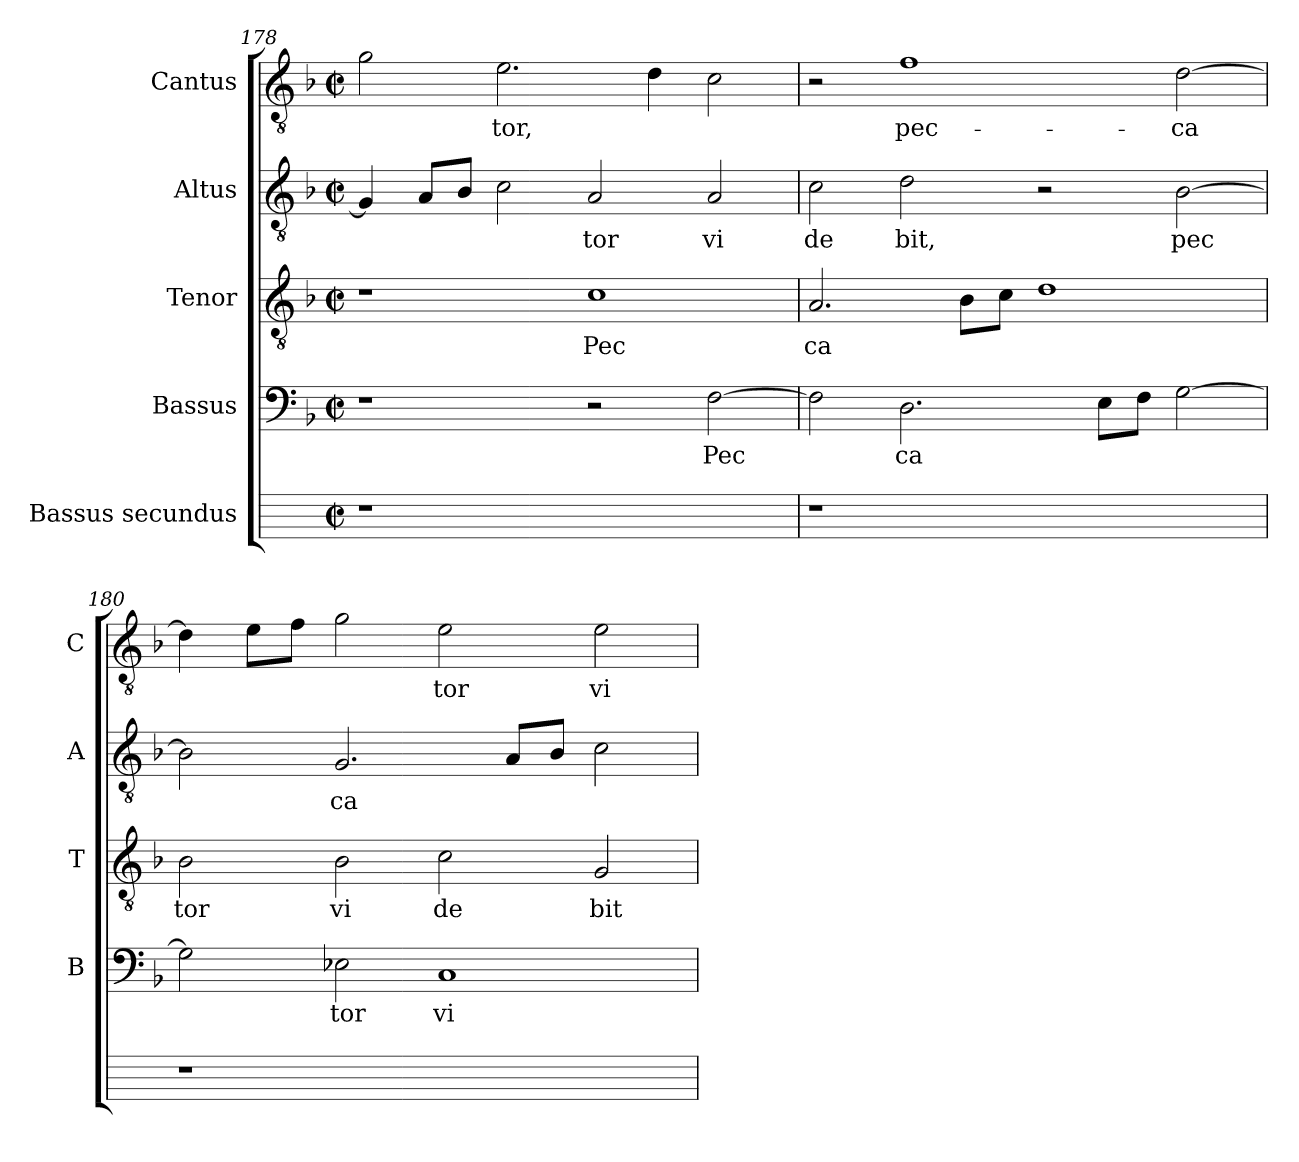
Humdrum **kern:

**kern	**kern	**text	**kern	**text	**kern	**text	**kern	**text
*part5	*part4	*part4	*part3	*part3	*part2	*part2	*part1	*part1
*staff5	*staff4	*staff4	*staff3	*staff3	*staff2	*staff2	*staff1	*staff1
*I"Bassus  secundus	*I"Bassus	*	*I"Tenor	*	*I"Altus	*	*I"Cantus	*
*	*I'B	*	*I'T	*	*I'A	*	*I'C	*
*	*clefF4	*	*clefGv2	*	*clefGv2	*	*clefGv2	*
*k[]	*k[b-]	*	*k[b-]	*	*k[b-]	*	*k[b-]	*
*C:	*F:	*	*F:	*	*F:	*	*F:	*
*M2/2	*M2/2	*	*M2/2	*	*M2/2	*	*M2/2	*
*met(c|)	*met(c|)	*	*met(c|)	*	*met(c|)	*	*met(c|)	*
=178	=178	=178	=178	=178	=178	=178	=178	=178
!	!	!	!	!	!	!LO:LY:b:cj	!	!LO:LY:b:cj
1r	1r	.	1r	.	4G/]	.	2g\	--
!	!	!	!	!	!	!LO:LY:b:cj	!	!
.	.	.	.	.	8A/L	.	.	.
!	!	!	!	!	!	!LO:LY:b:cj	!	!
.	.	.	.	.	8B-/J	.	.	.
!	!	!	!	!	!	!LO:LY:b:cj	!	!LO:LY:b:cj
.	.	.	.	.	2c\	.	2.e\	-tor,
!	!	!	!	!LO:LY:b:cj	!	!LO:LY:b:cj	!	!
1ryy	2r	.	1c	Pec	2A/	tor	.	.
!	!	!	!	!	!	!	!	!LO:LY:b:cj
.	.	.	.	.	.	.	4d\	.
!	!	!LO:LY:b:cj	!	!	!	!LO:LY:b:cj	!	!LO:LY:b:cj
.	[>2F\	Pec-	.	.	2A/	vi	2c\	.
=179	=179	=179	=179	=179	=179	=179	=179	=179
!	!	!LO:LY:b:cj	!	!LO:LY:b:cj	!	!LO:LY:b:cj	!	!
1r	2F\]	--	2.A/	ca	2c\	de	2r	.
!	!	!LO:LY:b:cj	!	!	!	!LO:LY:b:cj	!	!LO:LY:b:cj
.	2.D\	-ca-	.	.	2d\	bit,	1f	pec-
!	!	!	!	!LO:LY:b:cj	!	!	!	!
.	.	.	8B-\L	.	.	.	.	.
!	!	!	!	!LO:LY:b:cj	!	!	!	!
.	.	.	8c\J	.	.	.	.	.
!	!	!	!	!LO:LY:b:cj	!	!	!	!
1ryy	.	.	1d	.	2r	.	.	.
!	!	!LO:LY:b:cj	!	!	!	!	!	!
.	8E\L	--	.	.	.	.	.	.
!	!	!LO:LY:b:cj	!	!	!	!	!	!
.	8F\J	--	.	.	.	.	.	.
!	!	!LO:LY:b:cj	!	!	!	!LO:LY:b:cj	!	!LO:LY:b:cj
.	[>2G\	--	.	.	[>2B-\	pec	[>2d\	-ca-
=180	=180	=180	=180	=180	=180	=180	=180	=180
!	!	!LO:LY:b:cj	!	!LO:LY:b:cj	!	!LO:LY:b:cj	!	!LO:LY:b:cj
1r	2G\]	--	2B-\	tor	2B-\]	.	4d\]	--
!	!	!	!	!	!	!	!	!LO:LY:b:cj
.	.	.	.	.	.	.	8e\L	--
!	!	!	!	!	!	!	!	!LO:LY:b:cj
.	.	.	.	.	.	.	8f\J	--
!	!	!LO:LY:b:cj	!	!LO:LY:b:cj	!	!LO:LY:b:cj	!	!LO:LY:b:cj
.	2E-X\	-tor	2B-\	vi	2.G/	ca	2g\	--
!	!	!LO:LY:b:cj	!	!LO:LY:b:cj	!	!	!	!LO:LY:b:cj
1ryy	1C	vi-	2c\	de	.	.	2e\	-tor
!	!	!	!	!	!	!LO:LY:b:cj	!	!
.	.	.	.	.	8A/L	.	.	.
!	!	!	!	!	!	!LO:LY:b:cj	!	!
.	.	.	.	.	8B-/J	.	.	.
!	!	!	!	!LO:LY:b:cj	!	!LO:LY:b:cj	!	!LO:LY:b:cj
.	.	.	2G/	bit	2c\	.	2e\	vi-
=	=	=	=	=	=	=	=	=
*-	*-	*-	*-	*-	*-	*-	*-	*-
